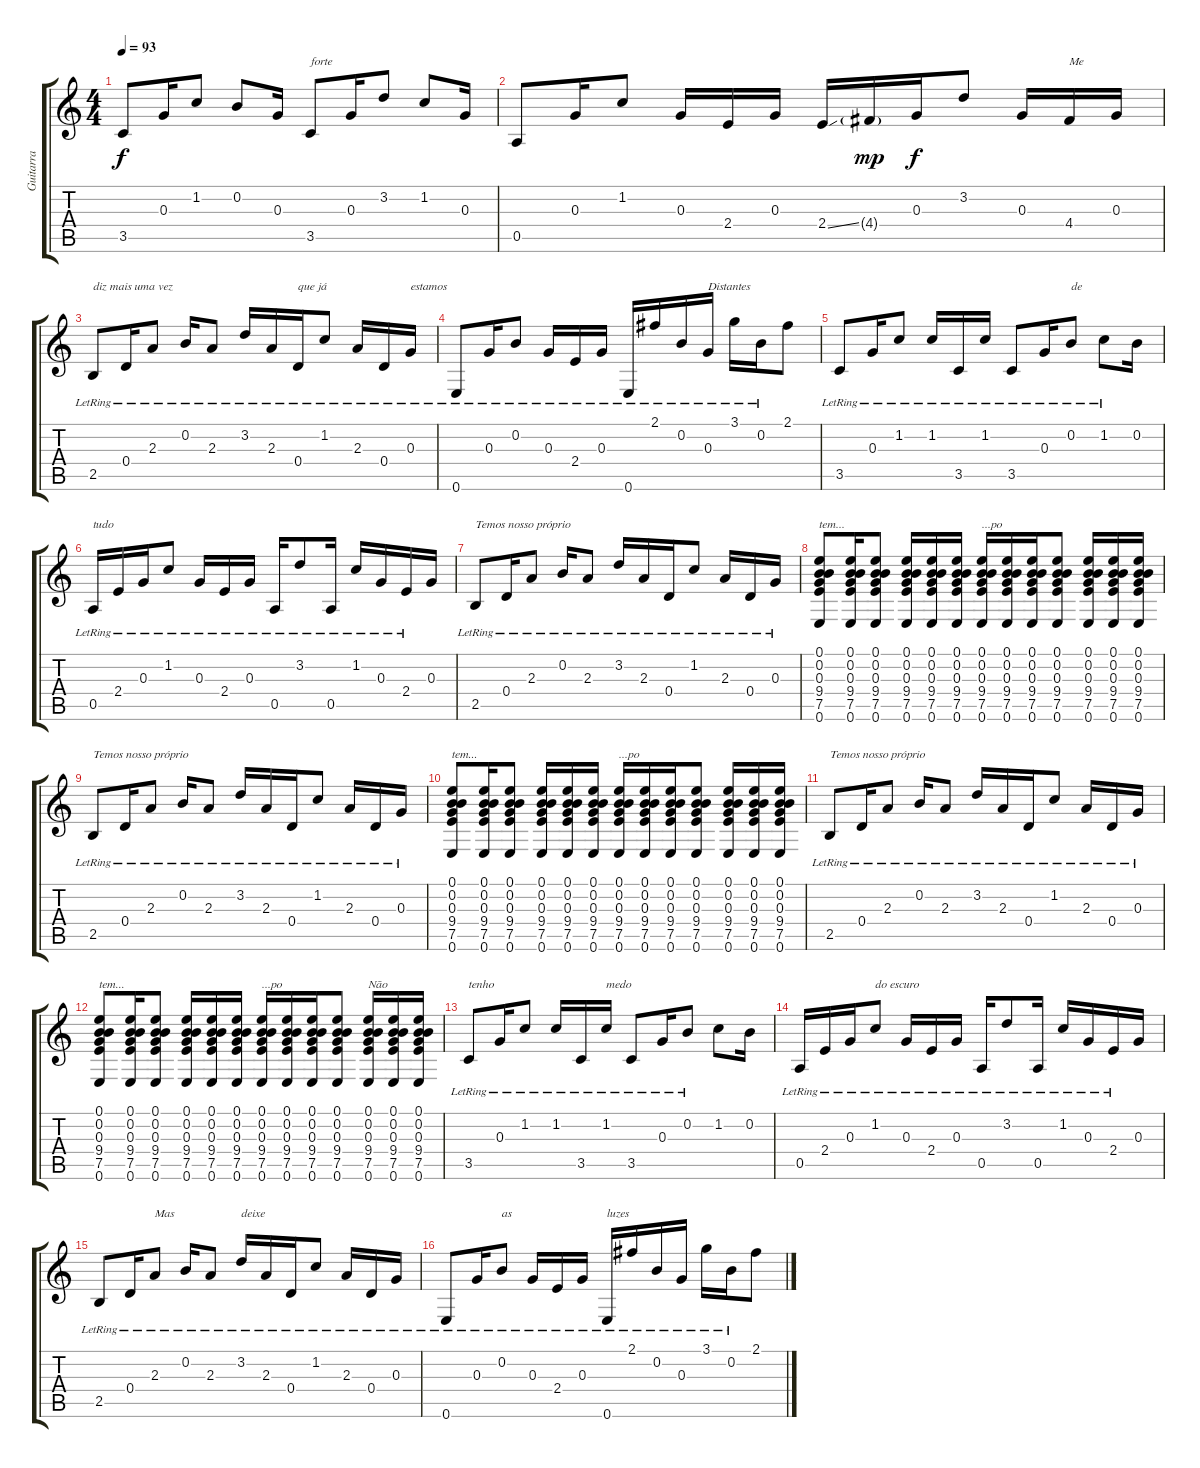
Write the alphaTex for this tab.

\track ("Guitarra" "Guitarra") {instrument electricguitarclean}
\staff {score tabs}
\tuning (E4 B3 G3 D3 A2 E2) {hide}
\ts (4 4)
\tempo 93
\clef g2
\ks c
3.5.8{dy f} 0.3.16 1.2.8 0.2.8 0.3.16 3.5.8{txt "forte"} 0.3.16 3.2.8 1.2.8 0.3.16 |
0.5.8 0.3.16 1.2.8 0.3.16 2.4.16 0.3.16 2.4{ss}.16 4.4{g}.16{dy mp} 0.3.16{dy f} 3.2.8 0.3.16 4.4.16{txt "Me"} 0.3.16 |
2.5{lr}.8{txt "diz mais uma vez"} 0.4{lr}.16 2.3{lr}.8 0.2{lr}.16 2.3{lr}.8 3.2{lr}.16 2.3{lr}.16 0.4{lr}.16{txt "que já"} 1.2{lr}.8 2.3{lr}.16 0.4{lr}.16 0.3{lr}.16{txt "estamos"} |
0.6{lr}.8 0.3{lr}.16 0.2{lr}.8 0.3{lr}.16 2.4{lr}.16 0.3{lr}.16 0.6{lr}.16 2.1{lr}.16 0.2{lr}.16 0.3{lr}.16{txt "Distantes"} 3.1{lr}.16 0.2{lr}.16 2.1.8 |
3.5{lr}.8 0.3{lr}.16 1.2{lr}.8 1.2{lr}.16 3.5{lr}.16 1.2{lr}.16 3.5{lr}.8 0.3{lr}.16 0.2{lr}.8{txt "de"} 1.2{lr}.8 0.2.16 |
0.5{lr}.16{txt "tudo"} 2.4{lr}.16 0.3{lr}.16 1.2{lr}.8 0.3{lr}.16 2.4{lr}.16 0.3{lr}.16 0.5{lr}.16 3.2{lr}.8 0.5{lr}.16 1.2{lr}.16 0.3{lr}.16 2.4{lr}.16 0.3.16 |
2.5{lr}.8{txt "Temos nosso próprio"} 0.4{lr}.16 2.3{lr}.8 0.2{lr}.16 2.3{lr}.8 3.2{lr}.16 2.3{lr}.16 0.4{lr}.16 1.2{lr}.8 2.3{lr}.16 0.4{lr}.16 0.3{lr}.16 |
(0.1 0.2 0.3 9.4 7.5 0.6).8{txt "tem..."} (0.1 0.2 0.3 9.4 7.5 0.6).16 (0.1 0.2 0.3 9.4 7.5 0.6).8 (0.1 0.2 0.3 9.4 7.5 0.6).16 (0.1 0.2 0.3 9.4 7.5 0.6).16 (0.1 0.2 0.3 9.4 7.5 0.6).16 (0.1 0.2 0.3 9.4 7.5 0.6).16{txt "...po"} (0.1 0.2 0.3 9.4 7.5 0.6).16 (0.1 0.2 0.3 9.4 7.5 0.6).16 (0.1 0.2 0.3 9.4 7.5 0.6).8 (0.1 0.2 0.3 9.4 7.5 0.6).16 (0.1 0.2 0.3 9.4 7.5 0.6).16 (0.1 0.2 0.3 9.4 7.5 0.6).16 |
2.5{lr}.8{txt "Temos nosso próprio"} 0.4{lr}.16 2.3{lr}.8 0.2{lr}.16 2.3{lr}.8 3.2{lr}.16 2.3{lr}.16 0.4{lr}.16 1.2{lr}.8 2.3{lr}.16 0.4{lr}.16 0.3{lr}.16 |
(0.1 0.2 0.3 9.4 7.5 0.6).8{txt "tem..."} (0.1 0.2 0.3 9.4 7.5 0.6).16 (0.1 0.2 0.3 9.4 7.5 0.6).8 (0.1 0.2 0.3 9.4 7.5 0.6).16 (0.1 0.2 0.3 9.4 7.5 0.6).16 (0.1 0.2 0.3 9.4 7.5 0.6).16 (0.1 0.2 0.3 9.4 7.5 0.6).16{txt "...po"} (0.1 0.2 0.3 9.4 7.5 0.6).16 (0.1 0.2 0.3 9.4 7.5 0.6).16 (0.1 0.2 0.3 9.4 7.5 0.6).8 (0.1 0.2 0.3 9.4 7.5 0.6).16 (0.1 0.2 0.3 9.4 7.5 0.6).16 (0.1 0.2 0.3 9.4 7.5 0.6).16 |
2.5{lr}.8{txt "Temos nosso próprio"} 0.4{lr}.16 2.3{lr}.8 0.2{lr}.16 2.3{lr}.8 3.2{lr}.16 2.3{lr}.16 0.4{lr}.16 1.2{lr}.8 2.3{lr}.16 0.4{lr}.16 0.3{lr}.16 |
(0.1 0.2 0.3 9.4 7.5 0.6).8{txt "tem..."} (0.1 0.2 0.3 9.4 7.5 0.6).16 (0.1 0.2 0.3 9.4 7.5 0.6).8 (0.1 0.2 0.3 9.4 7.5 0.6).16 (0.1 0.2 0.3 9.4 7.5 0.6).16 (0.1 0.2 0.3 9.4 7.5 0.6).16 (0.1 0.2 0.3 9.4 7.5 0.6).16{txt "...po"} (0.1 0.2 0.3 9.4 7.5 0.6).16 (0.1 0.2 0.3 9.4 7.5 0.6).16 (0.1 0.2 0.3 9.4 7.5 0.6).8 (0.1 0.2 0.3 9.4 7.5 0.6).16{txt "Não"} (0.1 0.2 0.3 9.4 7.5 0.6).16 (0.1 0.2 0.3 9.4 7.5 0.6).16 |
3.5{lr}.8{txt "tenho"} 0.3{lr}.16 1.2{lr}.8 1.2{lr}.16 3.5{lr}.16 1.2{lr}.16{txt "medo"} 3.5{lr}.8 0.3{lr}.16 0.2{lr}.8 1.2.8 0.2.16 |
0.5{lr}.16 2.4{lr}.16 0.3{lr}.16 1.2{lr}.8{txt "do escuro"} 0.3{lr}.16 2.4{lr}.16 0.3{lr}.16 0.5{lr}.16 3.2{lr}.8 0.5{lr}.16 1.2{lr}.16 0.3{lr}.16 2.4{lr}.16 0.3.16 |
2.5{lr}.8 0.4{lr}.16 2.3{lr}.8{txt "Mas"} 0.2{lr}.16 2.3{lr}.8 3.2{lr}.16{txt "deixe"} 2.3{lr}.16 0.4{lr}.16 1.2{lr}.8 2.3{lr}.16 0.4{lr}.16 0.3{lr}.16 |
0.6{lr}.8 0.3{lr}.16 0.2{lr}.8{txt "as"} 0.3{lr}.16 2.4{lr}.16 0.3{lr}.16 0.6{lr}.16{txt "luzes"} 2.1{lr}.16 0.2{lr}.16 0.3{lr}.16 3.1{lr}.16 0.2{lr}.16 2.1.8
